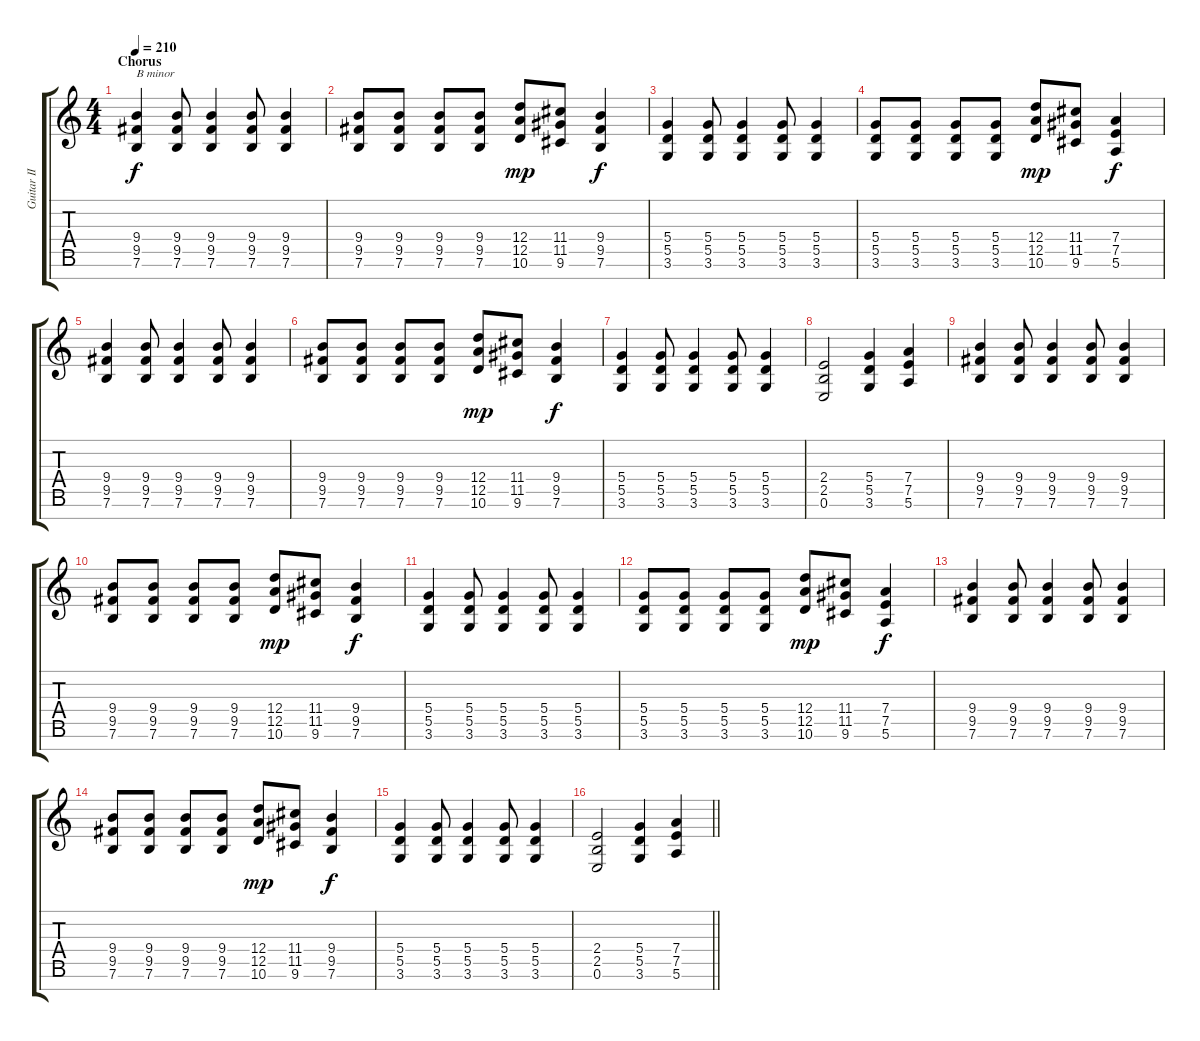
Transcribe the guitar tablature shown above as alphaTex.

\track ("Guitar II" "Guitar II") {instrument distortionguitar}
\staff {score tabs}
\tuning (E4 B3 G3 D3 A2 E2 B1) {hide}
\ts (4 4)
\section ("" "Chorus")
\tempo 210
\clef g2
\ks c
(9.4 9.5 7.6).4{txt "B minor" dy f} (9.4 9.5 7.6).8 (9.4 9.5 7.6).4 (9.4 9.5 7.6).8 (9.4 9.5 7.6).4 |
(9.4 9.5 7.6).8 (9.4 9.5 7.6).8 (9.4 9.5 7.6).8 (9.4 9.5 7.6).8 (12.4 12.5 10.6).8{dy mp} (11.4 11.5 9.6).8 (9.4 9.5 7.6).4{dy f} |
(5.4 5.5 3.6).4 (5.4 5.5 3.6).8 (5.4 5.5 3.6).4 (5.4 5.5 3.6).8 (5.4 5.5 3.6).4 |
(5.4 5.5 3.6).8 (5.4 5.5 3.6).8 (5.4 5.5 3.6).8 (5.4 5.5 3.6).8 (12.4 12.5 10.6).8{dy mp} (11.4 11.5 9.6).8 (7.4 7.5 5.6).4{dy f} |
(9.4 9.5 7.6).4 (9.4 9.5 7.6).8 (9.4 9.5 7.6).4 (9.4 9.5 7.6).8 (9.4 9.5 7.6).4 |
(9.4 9.5 7.6).8 (9.4 9.5 7.6).8 (9.4 9.5 7.6).8 (9.4 9.5 7.6).8 (12.4 12.5 10.6).8{dy mp} (11.4 11.5 9.6).8 (9.4 9.5 7.6).4{dy f} |
(5.4 5.5 3.6).4 (5.4 5.5 3.6).8 (5.4 5.5 3.6).4 (5.4 5.5 3.6).8 (5.4 5.5 3.6).4 |
(2.4 2.5 0.6).2 (5.4 5.5 3.6).4 (7.4 7.5 5.6).4 |
(9.4 9.5 7.6).4 (9.4 9.5 7.6).8 (9.4 9.5 7.6).4 (9.4 9.5 7.6).8 (9.4 9.5 7.6).4 |
(9.4 9.5 7.6).8 (9.4 9.5 7.6).8 (9.4 9.5 7.6).8 (9.4 9.5 7.6).8 (12.4 12.5 10.6).8{dy mp} (11.4 11.5 9.6).8 (9.4 9.5 7.6).4{dy f} |
(5.4 5.5 3.6).4 (5.4 5.5 3.6).8 (5.4 5.5 3.6).4 (5.4 5.5 3.6).8 (5.4 5.5 3.6).4 |
(5.4 5.5 3.6).8 (5.4 5.5 3.6).8 (5.4 5.5 3.6).8 (5.4 5.5 3.6).8 (12.4 12.5 10.6).8{dy mp} (11.4 11.5 9.6).8 (7.4 7.5 5.6).4{dy f} |
(9.4 9.5 7.6).4 (9.4 9.5 7.6).8 (9.4 9.5 7.6).4 (9.4 9.5 7.6).8 (9.4 9.5 7.6).4 |
(9.4 9.5 7.6).8 (9.4 9.5 7.6).8 (9.4 9.5 7.6).8 (9.4 9.5 7.6).8 (12.4 12.5 10.6).8{dy mp} (11.4 11.5 9.6).8 (9.4 9.5 7.6).4{dy f} |
(5.4 5.5 3.6).4 (5.4 5.5 3.6).8 (5.4 5.5 3.6).4 (5.4 5.5 3.6).8 (5.4 5.5 3.6).4 |
\barLineRight lightlight
(2.4 2.5 0.6).2 (5.4 5.5 3.6).4 (7.4 7.5 5.6).4
